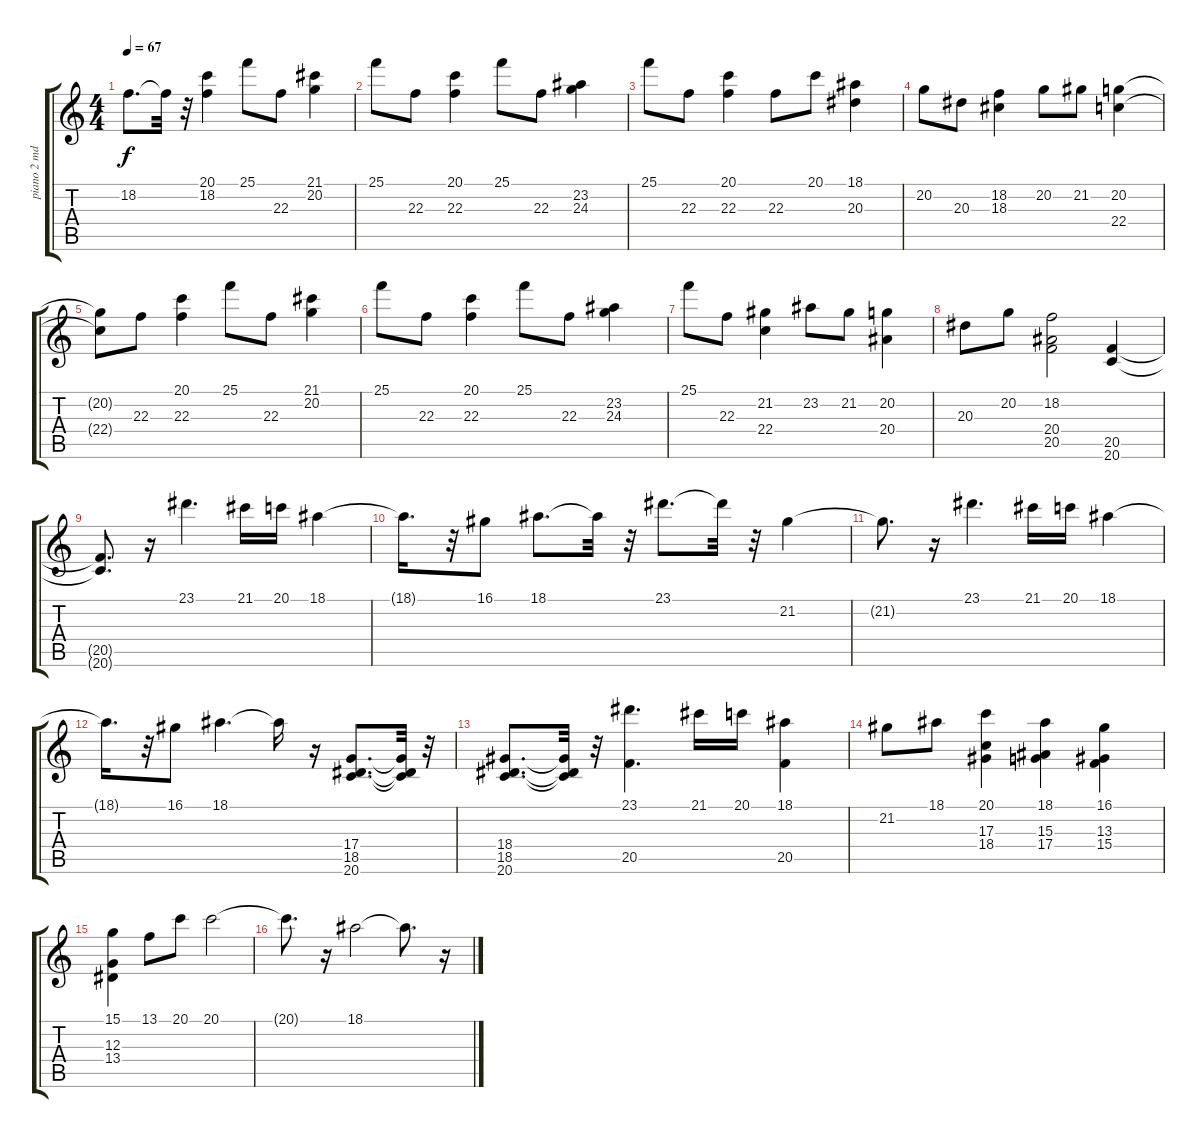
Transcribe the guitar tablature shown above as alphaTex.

\track ("piano 2 md" "piano 2 md") {instrument pad1newage}
\staff {score tabs}
\tuning (E4 B3 G3 D3 A2 E2) {hide}
\ts (4 4)
\tempo 67
\clef g2
\ks c
18.2.8{d dy f instrument pad1newage} 18.2{t}.32 r.32 (20.1 18.2).4 25.1.8 22.3.8 (21.1 20.2).4 |
25.1.8 22.3.8 (20.1 22.3).4 25.1.8 22.3.8 (23.2 24.3).4 |
25.1.8 22.3.8 (20.1 22.3).4 22.3.8 20.1.8 (18.1 20.3).4 |
20.2.8 20.3.8 (18.2 18.3).4 20.2.8 21.2.8 (20.2 22.4).4 |
(20.2{t} 22.4{t}).8 22.3.8 (20.1 22.3).4 25.1.8 22.3.8 (21.1 20.2).4 |
25.1.8 22.3.8 (20.1 22.3).4 25.1.8 22.3.8 (23.2 24.3).4 |
25.1.8 22.3.8 (21.2 22.4).4 23.2.8 21.2.8 (20.2 20.4).4 |
20.3.8 20.2.8 (18.2 20.4 20.5).2 (20.5 20.6).4 |
(20.5{t} 20.6{t}).8{d} r.16 23.1.4{d} 21.1.16 20.1.16 18.1.4 |
18.1{t}.16{d} r.32 16.1.8 18.1.8{d} 18.1{t}.32 r.32 23.1.8{d} 23.1{t}.32 r.32 21.2.4 |
21.2{t}.8{d} r.16 23.1.4{d} 21.1.16 20.1.16 18.1.4 |
18.1{t}.16{d} r.32 16.1.8 18.1.4{d} 18.1{t}.16 r.16 (17.4 18.5 20.6).8{d} (17.4{t} 18.5{t} 20.6{t}).32 r.32 |
(18.4 18.5 20.6).8{d} (18.4{t} 18.5{t} 20.6{t}).32 r.32 (23.1 20.5).4{d} 21.1.16 20.1.16 (18.1 20.5).4 |
21.2.8 18.1.8 (20.1 17.3 18.4).4 (18.1 15.3 17.4).4 (16.1 13.3 15.4).4 |
(15.1 12.3 13.4).4 13.1.8 20.1.8 20.1.2 |
20.1{t}.8{d} r.16 18.1.2 18.1{t}.8{d} r.16
